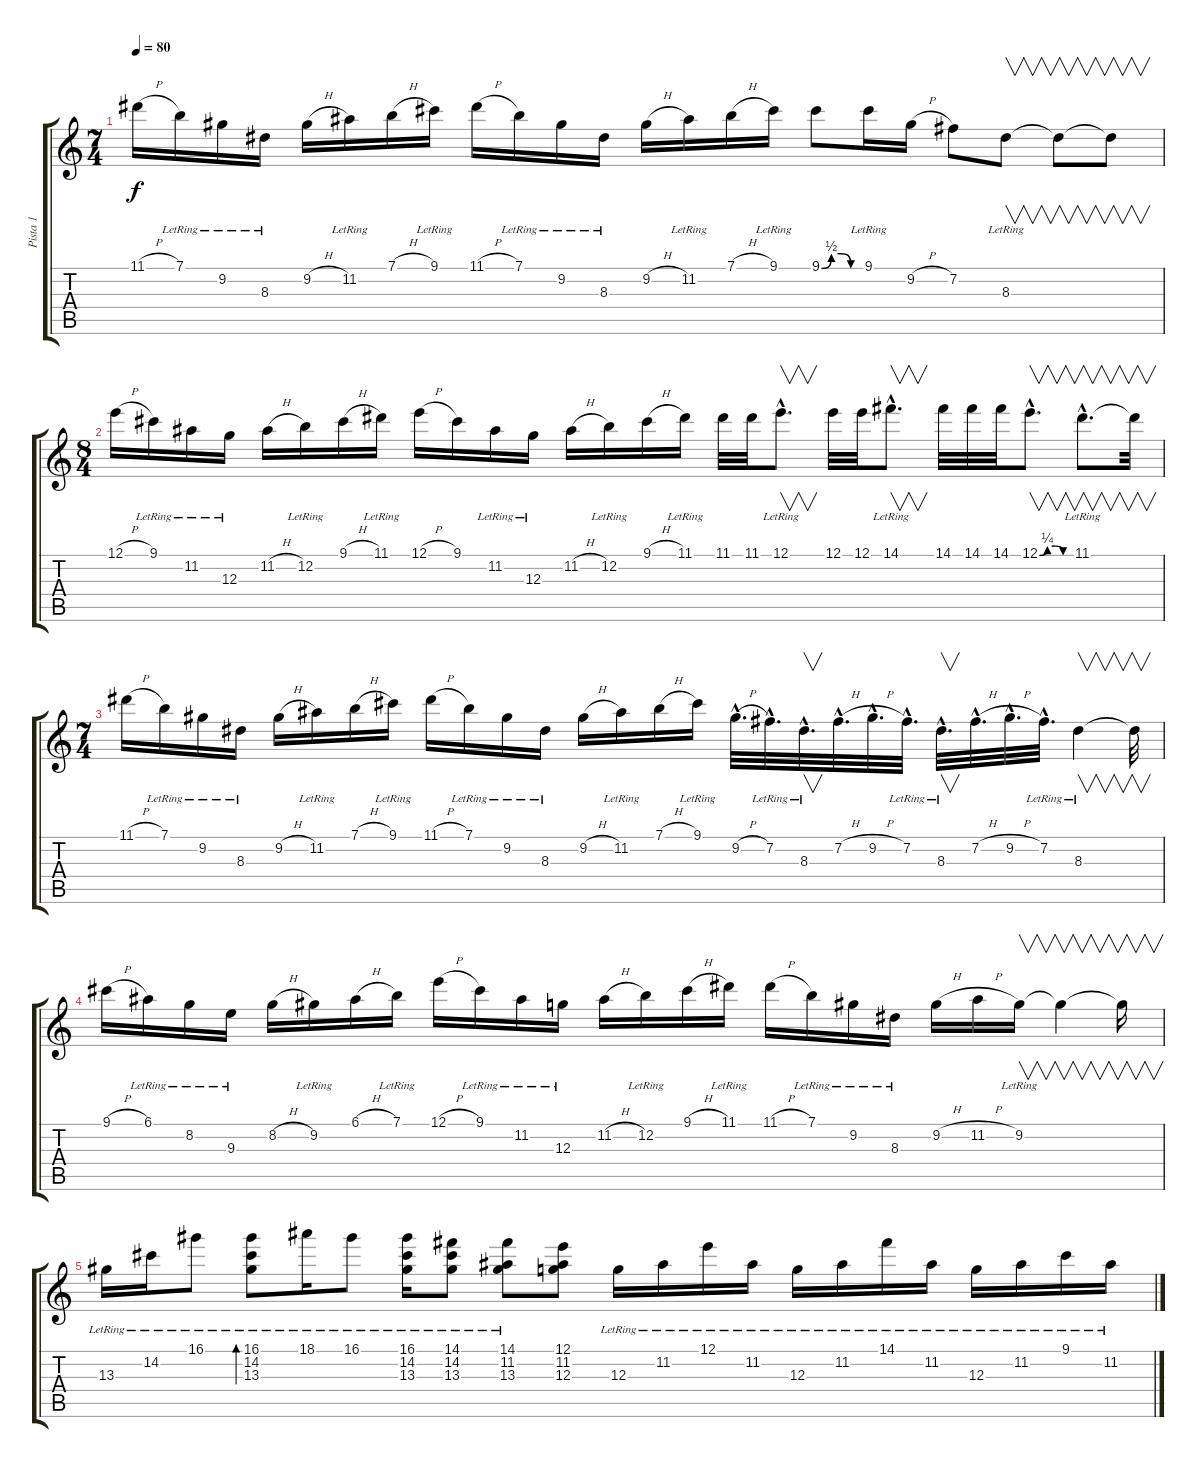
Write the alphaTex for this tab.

\track ("Pista 1" "Pista 1") {instrument acousticguitarnylon}
\staff {score tabs}
\tuning (E4 B3 G3 D3 A2 E2) {hide}
\ts (7 4)
\tempo 80
\clef g2
\ks c
11.1{h}.16{dy f instrument acousticguitarnylon} 7.1{lr}.16 9.2{lr}.16 8.3{lr}.16 9.2{h}.16 11.2{lr}.16 7.1{h}.16 9.1{lr}.16 11.1{h}.16 7.1{lr}.16 9.2{lr}.16 8.3{lr}.16 9.2{h}.16 11.2{lr}.16 7.1{h}.16 9.1{lr}.16 9.1{be (custom 0 0 15 2 30 2 45 0 60 0)}.8 9.1{lr}.16 9.2{h}.16 7.2.8 8.3{lr}.8{v} 8.3{t}.8{v} 8.3{t}.8{v} |
\ts (8 4)
12.1{h}.16 9.1{lr}.16 11.2{lr}.16 12.3{lr}.16 11.2{h}.16 12.2{lr}.16 9.1{h}.16 11.1{lr}.16 12.1{h}.16 9.1.16 11.2{lr}.16 12.3{lr}.16 11.2{h}.16 12.2{lr}.16 9.1{h}.16 11.1{lr}.16 11.1.32 11.1.32 12.1{hac lr}.8{v d} 12.1.32 12.1.32 14.1{hac lr}.8{v d} 14.1.32 14.1.32 14.1.32 12.1{be (custom 0 0 15 1 30 1 45 0 60 0) hac}.8{v d} 11.1{hac lr}.8{v d} 11.1{t}.32{v} |
\ts (7 4)
11.1{h}.16 7.1{lr}.16 9.2{lr}.16 8.3{lr}.16 9.2{h}.16 11.2{lr}.16 7.1{h}.16 9.1{lr}.16 11.1{h}.16 7.1{lr}.16 9.2{lr}.16 8.3{lr}.16 9.2{h}.16 11.2{lr}.16 7.1{h}.16 9.1{lr}.16 9.2{h hac}.32{d} 7.2{hac lr}.32{d} 8.3{hac lr}.32{v d} 7.2{h hac}.32{d} 9.2{h hac}.32{d} 7.2{hac lr}.32{d} 8.3{hac lr}.32{v d} 7.2{h hac}.32{d} 9.2{h hac}.32{d} 7.2{hac lr}.32{d} 8.3{lr}.4{v} 8.3{t}.32{v} |
9.1{h}.16 6.1{lr}.16 8.2{lr}.16 9.3{lr}.16 8.2{h}.16 9.2{lr}.16 6.1{h}.16 7.1{lr}.16 12.1{h}.16 9.1{lr}.16 11.2{lr}.16 12.3{lr}.16 11.2{h}.16 12.2{lr}.16 9.1{h}.16 11.1{lr}.16 11.1{h}.16 7.1{lr}.16 9.2{lr}.16 8.3{lr}.16 9.2{h}.16 11.2{h}.16 9.2{lr}.16{v} 9.2{t}.4{v} 9.2{t}.16{v} |
13.3{lr}.16 14.2{lr}.16 16.1{lr}.8 (16.1{lr} 14.2{lr} 13.3{lr}).8{bd 240} 18.1{lr}.16 16.1{lr}.8 (16.1{lr} 14.2{lr} 13.3{lr}).16 (14.1{lr} 14.2{lr} 13.3{lr}).8 (14.1{lr} 11.2{lr} 13.3{lr}).8 (12.1 11.2 12.3).8 12.3{lr}.16 11.2{lr}.16 12.1{lr}.16 11.2{lr}.16 12.3{lr}.16 11.2{lr}.16 14.1{lr}.16 11.2{lr}.16 12.3{lr}.16 11.2{lr}.16 9.1{lr}.16 11.2{lr}.16
